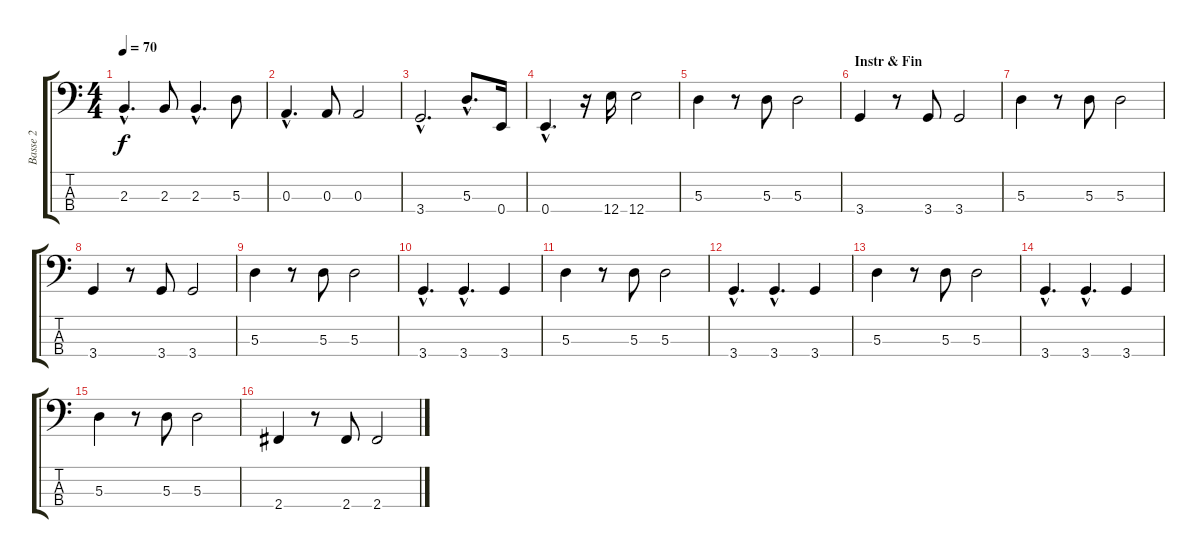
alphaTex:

\track ("Basse 2" "Basse 2") {instrument fretlessbass}
\staff {score tabs}
\tuning (G2 D2 A1 E1) {hide}
\ts (4 4)
\tempo 70
\clef f4
\ks c
2.3{hac}.4{d dy f} 2.3.8 2.3{hac}.4{d} 5.3.8 |
0.3{hac}.4{d} 0.3.8 0.3.2 |
3.4{hac}.2{d} 5.3{hac}.8{d} 0.4.16 |
0.4{hac}.4{d} r.16 12.4.16 12.4.2 |
5.3.4 r.8 5.3.8 5.3.2 |
\section ("" "Instr & Fin")
3.4.4 r.8 3.4.8 3.4.2 |
5.3.4 r.8 5.3.8 5.3.2 |
3.4.4 r.8 3.4.8 3.4.2 |
5.3.4 r.8 5.3.8 5.3.2 |
3.4{hac}.4{d} 3.4{hac}.4{d} 3.4.4 |
5.3.4 r.8 5.3.8 5.3.2 |
3.4{hac}.4{d} 3.4{hac}.4{d} 3.4.4 |
5.3.4 r.8 5.3.8 5.3.2 |
3.4{hac}.4{d} 3.4{hac}.4{d} 3.4.4 |
5.3.4 r.8 5.3.8 5.3.2 |
2.4.4 r.8 2.4.8 2.4.2
